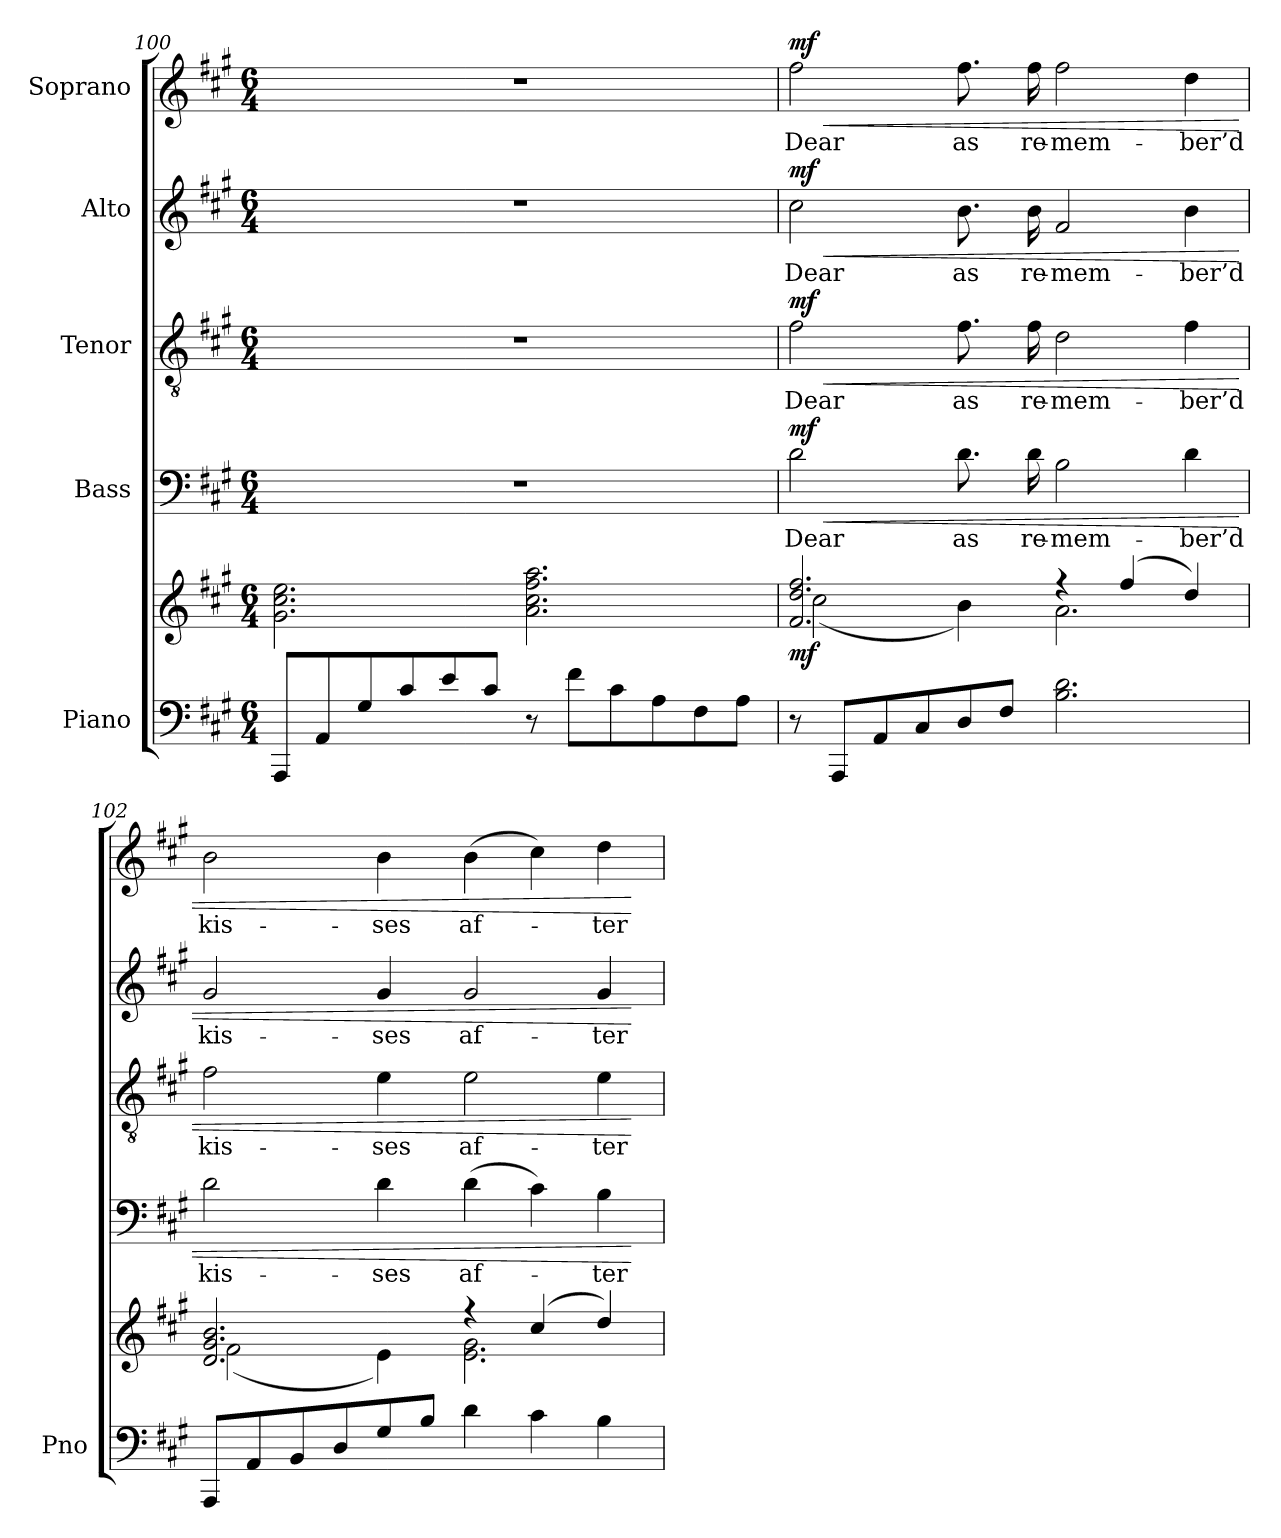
**kern	**kern	**dynam	**kern	**text	**dynam	**kern	**text	**dynam	**kern	**text	**dynam	**kern	**text	**dynam
*part5	*part5	*part5	*part4	*part4	*part4	*part3	*part3	*part3	*part2	*part2	*part2	*part1	*part1	*part1
*staff6	*staff5	*staff5/6	*staff4	*staff4	*staff4	*staff3	*staff3	*staff3	*staff2	*staff2	*staff2	*staff1	*staff1	*staff1
*I"Piano	*	*	*I"Bass	*	*	*I"Tenor	*	*	*I"Alto	*	*	*I"Soprano	*	*
*I'Pno	*	*	*	*	*	*	*	*	*	*	*	*	*	*
*clefF4	*clefG2	*	*clefF4	*	*	*clefGv2	*	*	*clefG2	*	*	*clefG2	*	*
*k[f#c#g#]	*k[f#c#g#]	*	*k[f#c#g#]	*	*	*k[f#c#g#]	*	*	*k[f#c#g#]	*	*	*k[f#c#g#]	*	*
*M6/4	*M6/4	*	*M6/4	*	*	*M6/4	*	*	*M6/4	*	*	*M6/4	*	*
=100	=100	=100	=100	=100	=100	=100	=100	=100	=100	=100	=100	=100	=100	=100
8AAA/L	2.g#\ 2.cc#\ 2.ee\	.	1.r	.	.	1.r	.	.	1.r	.	.	1.r	.	.
8AA/	.	.	.	.	.	.	.	.	.	.	.	.	.	.
8G#/	.	.	.	.	.	.	.	.	.	.	.	.	.	.
8c#/	.	.	.	.	.	.	.	.	.	.	.	.	.	.
8e/	.	.	.	.	.	.	.	.	.	.	.	.	.	.
8c#/J	.	.	.	.	.	.	.	.	.	.	.	.	.	.
8r	2.a\ 2.cc#\ 2.ff#\ 2.aa\	.	.	.	.	.	.	.	.	.	.	.	.	.
8f#\L	.	.	.	.	.	.	.	.	.	.	.	.	.	.
8c#\	.	.	.	.	.	.	.	.	.	.	.	.	.	.
8A\	.	.	.	.	.	.	.	.	.	.	.	.	.	.
8F#\	.	.	.	.	.	.	.	.	.	.	.	.	.	.
8A\J	.	.	.	.	.	.	.	.	.	.	.	.	.	.
=101	=101	=101	=101	=101	=101	=101	=101	=101	=101	=101	=101	=101	=101	=101
*	*^	*	*	*	*	*	*	*	*	*	*	*	*	*
!	!	!	!LO:DY:b	!	!LO:LY:b	!LO:HP:b	!	!LO:LY:b	!LO:HP:b	!	!LO:LY:b	!LO:HP:b	!	!LO:LY:b	!LO:HP:b
!	!	!	!	!	!	!LO:DY:n=1:a	!	!	!LO:DY:n=1:a	!	!	!LO:DY:n=1:a	!	!	!LO:DY:n=1:a
8r	2.f#/ 2.dd/ 2.ff#/	(<2cc#\	mf	2d\	Dear	< mf	2f#\	Dear	< mf	2cc#\	Dear	< mf	2ff#\	Dear	< mf
8AAA/L	.	.	.	.	.	.	.	.	.	.	.	.	.	.	.
8AA/	.	.	.	.	.	.	.	.	.	.	.	.	.	.	.
8C#/	.	.	.	.	.	.	.	.	.	.	.	.	.	.	.
!	!	!	!	!	!LO:LY:b	!	!	!LO:LY:b	!	!	!LO:LY:b	!	!	!LO:LY:b	!
8D/	.	4b\)	.	8.d\	as	.	8.f#\	as	.	8.b\	as	.	8.ff#\	as	.
8F#/J	.	.	.	.	.	.	.	.	.	.	.	.	.	.	.
!	!	!	!	!	!LO:LY:b	!	!	!LO:LY:b	!	!	!LO:LY:b	!	!	!LO:LY:b	!
.	.	.	.	16d\	re-	.	16f#\	re-	.	16b\	re-	.	16ff#\	re-	.
!	!	!	!	!	!LO:LY:b	!	!	!LO:LY:b	!	!	!LO:LY:b	!	!	!LO:LY:b	!
2.B\ 2.d\	4r	2.a\	.	2B\	-mem-	.	2d\	-mem-	.	2f#/	-mem-	.	2ff#\	-mem-	.
.	(>4ff#/	.	.	.	.	.	.	.	.	.	.	.	.	.	.
!	!	!	!	!	!LO:LY:b	!	!	!LO:LY:b	!	!	!LO:LY:b	!	!	!LO:LY:b	!
.	4dd/)	.	.	4d\	-ber’d	.	4f#\	-ber’d	.	4b\	-ber’d	.	4dd\	-ber’d	.
!!LO:LB:g=z
=102	=102	=102	=102	=102	=102	=102	=102	=102	=102	=102	=102	=102	=102	=102	=102
!	!	!	!	!	!LO:LY:b	!	!	!LO:LY:b	!	!	!LO:LY:b	!	!	!LO:LY:b	!
8AAA/L	2.d/ 2.g#/ 2.b/	(<2f#\	.	2d\	kis-	.	2f#\	kis-	.	2g#/	kis-	.	2b\	kis-	.
8AA/	.	.	.	.	.	.	.	.	.	.	.	.	.	.	.
8BB/	.	.	.	.	.	.	.	.	.	.	.	.	.	.	.
8D/	.	.	.	.	.	.	.	.	.	.	.	.	.	.	.
!	!	!	!	!	!LO:LY:b	!	!	!LO:LY:b	!	!	!LO:LY:b	!	!	!LO:LY:b	!
8G#/	.	4e\)	.	4d\	-ses	.	4e\	-ses	.	4g#/	-ses	.	4b\	-ses	.
8B/J	.	.	.	.	.	.	.	.	.	.	.	.	.	.	.
!	!	!	!	!	!LO:LY:b	!	!	!LO:LY:b	!	!	!LO:LY:b	!	!	!LO:LY:b	!
4d\	4r	2.e\ 2.g#\	.	(>4d\	af-	.	2e\	af-	.	2g#/	af-	.	(>4b\	af-	.
4c#\	(>4cc#/	.	.	4c#\)	.	.	.	.	.	.	.	.	4cc#\)	.	.
!	!	!	!	!	!LO:LY:b	!	!	!LO:LY:b	!	!	!LO:LY:b	!	!	!LO:LY:b	!
4B\	4dd/)	.	.	4B\	-ter	.	4e\	-ter	.	4g#/	-ter	.	4dd\	-ter	.
*	*v	*v	*	*	*	*	*	*	*	*	*	*	*	*	*
.	.	.	.	.	[	.	.	[	.	.	[	.	.	[
=	=	=	=	=	=	=	=	=	=	=	=	=	=	=
*-	*-	*-	*-	*-	*-	*-	*-	*-	*-	*-	*-	*-	*-	*-
